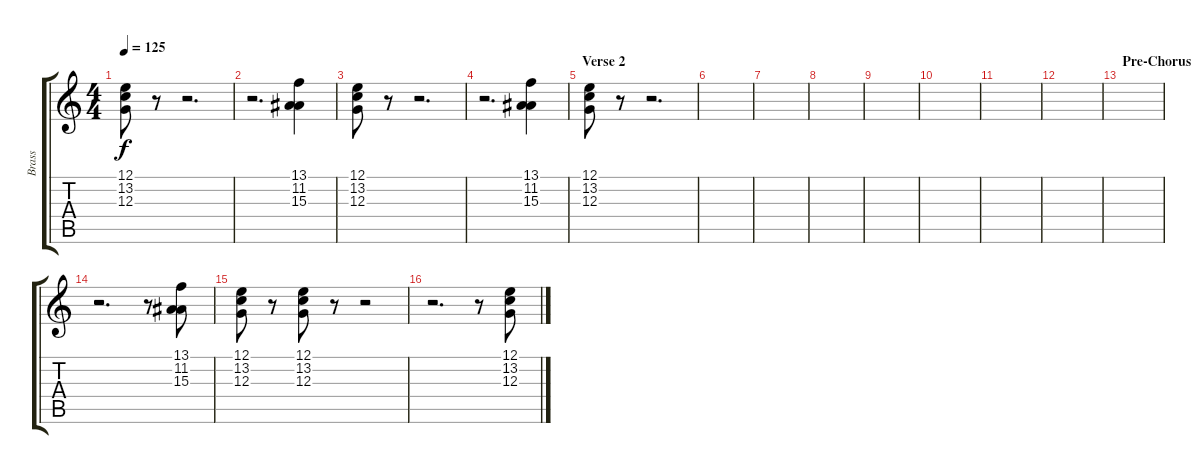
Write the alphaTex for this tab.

\track ("Brass" "Brass") {instrument brasssection}
\staff {score tabs}
\tuning (E4 B3 G3 D3 A2 E2) {hide}
\ts (4 4)
\tempo 125
\clef g2
\ks c
(12.1 13.2 12.3).8{dy f} r.8 r.2{d} |
r.2{d} (13.1 11.2 15.3).4 |
(12.1 13.2 12.3).8 r.8 r.2{d} |
r.2{d} (13.1 11.2 15.3).4 |
\section ("" "Verse 2")
(12.1 13.2 12.3).8 r.8 r.2{d} |
|
|
|
|
|
|
|
\section ("" "Pre-Chorus")
|
r.2{d} r.8 (13.1 11.2 15.3).8 |
(12.1 13.2 12.3).8 r.8 (12.1 13.2 12.3).8 r.8 r.2 |
r.2{d} r.8 (12.1 13.2 12.3).8
